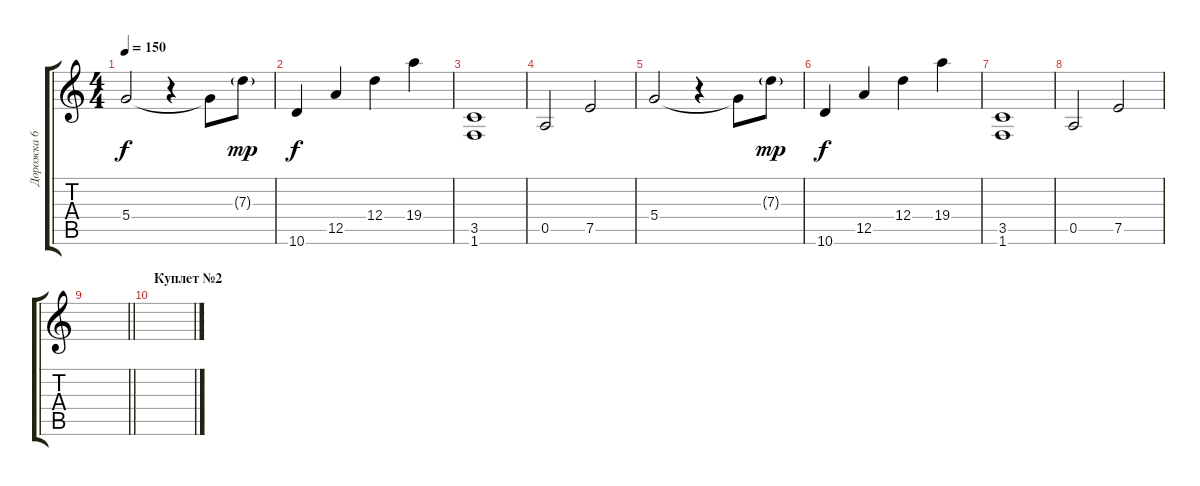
\track ("Дорожка 6" "Дорожка 6") {instrument acousticguitarsteel}
\staff {score tabs}
\tuning (E4 B3 G3 D3 A2 E2) {hide}
\ts (4 4)
\tempo 150
\clef g2
\ks c
5.4.2{dy f} r.4 5.4{t}.8 7.3{g}.8{dy mp} |
10.6.4{dy f volume 14 instrument brightacousticpiano} 12.5.4 12.4.4 19.4.4 |
(3.5 1.6).1 |
0.5.2 7.5.2 |
5.4.2 r.4 5.4{t}.8 7.3{g}.8{dy mp} |
10.6.4{dy f volume 14 instrument brightacousticpiano} 12.5.4 12.4.4 19.4.4 |
(3.5 1.6).1 |
0.5.2 7.5.2 |
\barLineRight lightlight
|
\section ("" "Куплет №2")
